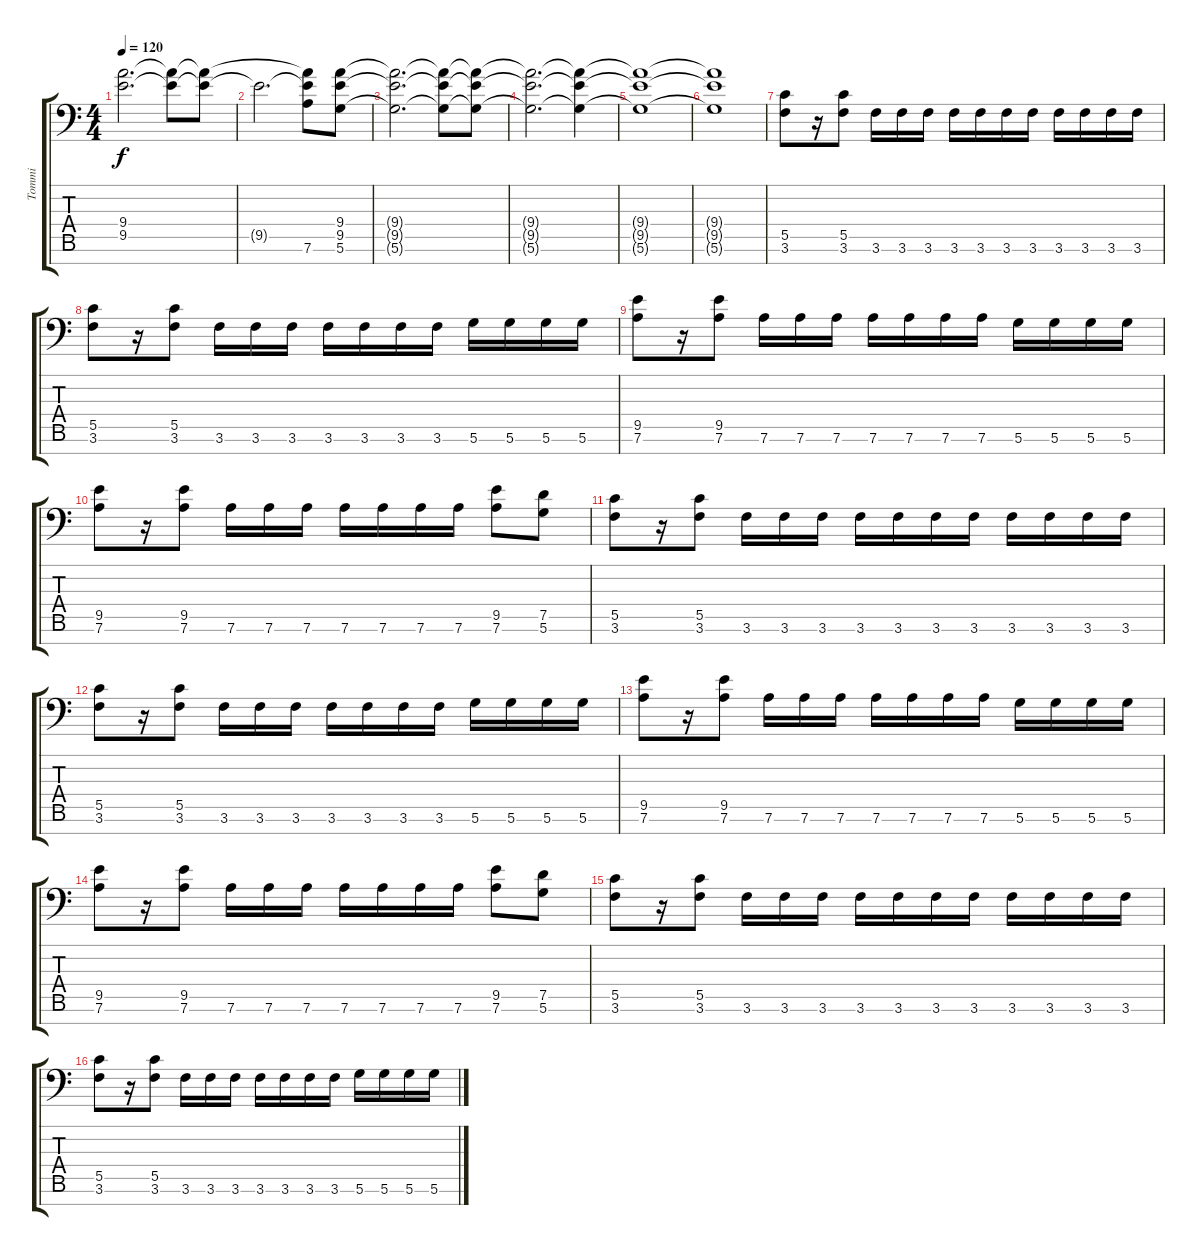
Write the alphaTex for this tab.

\track ("Tommi" "Tommi") {instrument distortionguitar}
\staff {score tabs}
\tuning (D4 A3 F3 C3 G2 D2 G1) {hide}
\ts (4 4)
\tempo 120
\clef f4
\ks c
(9.4{t} 9.5{t}).2{d dy f} (9.4{t} 9.5{t}).8 (9.4{t} 9.5{t}).8 |
9.5{t}.2{d} (9.4{t} 9.5{t} 7.6{t}).8 (9.4 9.5 5.6).8 |
(9.4{t} 9.5{t} 5.6{t}).2{d} (9.4{t} 9.5{t} 5.6{t}).8 (9.4{t} 9.5{t} 5.6{t}).8 |
(9.4{t} 9.5{t} 5.6{t}).2{d} (9.4{t} 9.5{t} 5.6{t}).4 |
(9.4{t} 9.5{t} 5.6{t}).1 |
(9.4{t} 9.5{t} 5.6{t}).1 |
(5.5 3.6).8 r.16 (5.5 3.6).8 3.6.16 3.6.16 3.6.16 3.6.16 3.6.16 3.6.16 3.6.16 3.6.16 3.6.16 3.6.16 3.6.16 |
(5.5 3.6).8 r.16 (5.5 3.6).8 3.6.16 3.6.16 3.6.16 3.6.16 3.6.16 3.6.16 3.6.16 5.6.16 5.6.16 5.6.16 5.6.16 |
(9.5 7.6).8 r.16 (9.5 7.6).8 7.6.16 7.6.16 7.6.16 7.6.16 7.6.16 7.6.16 7.6.16 5.6.16 5.6.16 5.6.16 5.6.16 |
(9.5 7.6).8 r.16 (9.5 7.6).8 7.6.16 7.6.16 7.6.16 7.6.16 7.6.16 7.6.16 7.6.16 (9.5 7.6).8 (7.5 5.6).8 |
(5.5 3.6).8 r.16 (5.5 3.6).8 3.6.16 3.6.16 3.6.16 3.6.16 3.6.16 3.6.16 3.6.16 3.6.16 3.6.16 3.6.16 3.6.16 |
(5.5 3.6).8 r.16 (5.5 3.6).8 3.6.16 3.6.16 3.6.16 3.6.16 3.6.16 3.6.16 3.6.16 5.6.16 5.6.16 5.6.16 5.6.16 |
(9.5 7.6).8 r.16 (9.5 7.6).8 7.6.16 7.6.16 7.6.16 7.6.16 7.6.16 7.6.16 7.6.16 5.6.16 5.6.16 5.6.16 5.6.16 |
(9.5 7.6).8 r.16 (9.5 7.6).8 7.6.16 7.6.16 7.6.16 7.6.16 7.6.16 7.6.16 7.6.16 (9.5 7.6).8 (7.5 5.6).8 |
(5.5 3.6).8 r.16 (5.5 3.6).8 3.6.16 3.6.16 3.6.16 3.6.16 3.6.16 3.6.16 3.6.16 3.6.16 3.6.16 3.6.16 3.6.16 |
(5.5 3.6).8 r.16 (5.5 3.6).8 3.6.16 3.6.16 3.6.16 3.6.16 3.6.16 3.6.16 3.6.16 5.6.16 5.6.16 5.6.16 5.6.16
